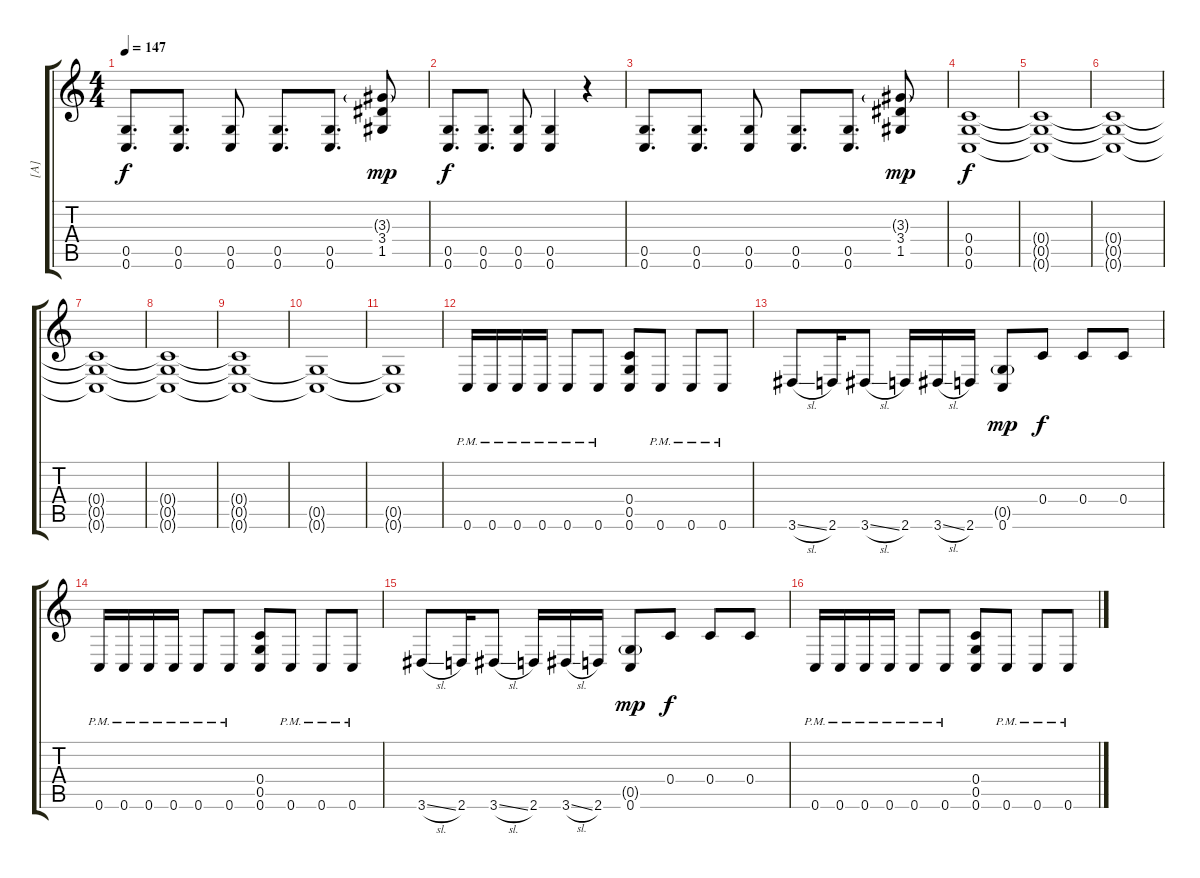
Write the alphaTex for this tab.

\track ("[A]" "[A]") {instrument overdrivenguitar}
\staff {score tabs}
\tuning (D4 A3 F3 C3 G2 C2) {hide}
\ts (4 4)
\tempo 147
\clef g2
\ks c
(0.5 0.6).8{d dy f} (0.5 0.6).8{d} (0.5 0.6).8 (0.5 0.6).8{d} (0.5 0.6).8{d} (3.3{g} 3.4 1.5).8{dy mp} |
(0.5 0.6).8{d dy f} (0.5 0.6).8{d} (0.5 0.6).8 (0.5 0.6).4 r.4 |
(0.5 0.6).8{d} (0.5 0.6).8{d} (0.5 0.6).8 (0.5 0.6).8{d} (0.5 0.6).8{d} (3.3{g} 3.4 1.5).8{dy mp} |
(0.4 0.5 0.6).1{dy f} |
(0.4{t} 0.5{t} 0.6{t}).1 |
(0.4{t} 0.5{t} 0.6{t}).1 |
(0.4{t} 0.5{t} 0.6{t}).1 |
(0.4{t} 0.5{t} 0.6{t}).1 |
(0.4{t} 0.5{t} 0.6{t}).1 |
(0.5{t} 0.6{t}).1 |
(0.5{t} 0.6{t}).1 |
0.6{pm}.16 0.6{pm}.16 0.6{pm}.16 0.6{pm}.16 0.6{pm}.8 0.6{pm}.8 (0.4 0.5 0.6).8 0.6{pm}.8 0.6{pm}.8 0.6{pm}.8 |
3.6{sl}.8 2.6.16 3.6{sl}.8 2.6.16 3.6{sl}.16 2.6.16 (0.5{g} 0.6).8{dy mp} 0.4.8{dy f} 0.4.8 0.4.8 |
0.6{pm}.16 0.6{pm}.16 0.6{pm}.16 0.6{pm}.16 0.6{pm}.8 0.6{pm}.8 (0.4 0.5 0.6).8 0.6{pm}.8 0.6{pm}.8 0.6{pm}.8 |
3.6{sl}.8 2.6.16 3.6{sl}.8 2.6.16 3.6{sl}.16 2.6.16 (0.5{g} 0.6).8{dy mp} 0.4.8{dy f} 0.4.8 0.4.8 |
0.6{pm}.16 0.6{pm}.16 0.6{pm}.16 0.6{pm}.16 0.6{pm}.8 0.6{pm}.8 (0.4 0.5 0.6).8 0.6{pm}.8 0.6{pm}.8 0.6{pm}.8
